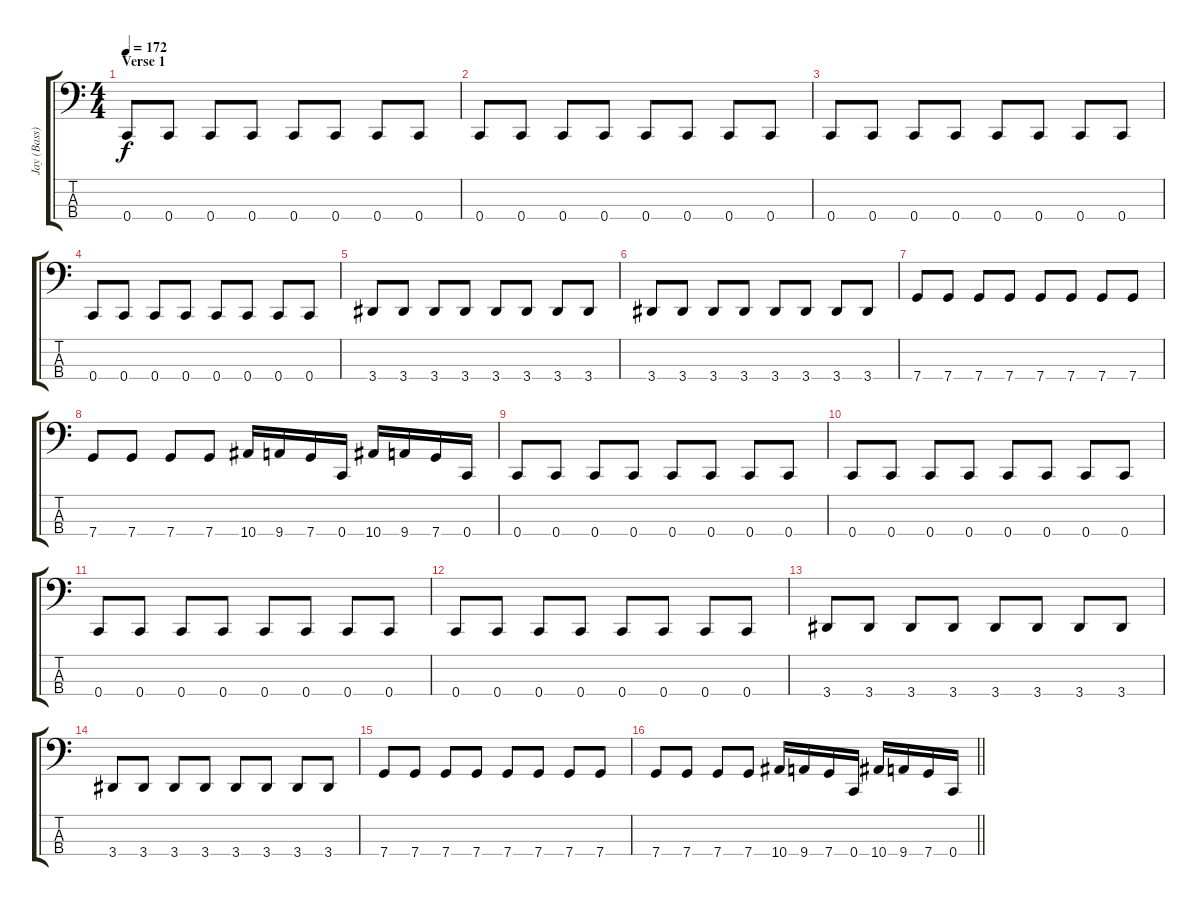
\track ("Jay (Bass)" "Jay (Bass)") {instrument electricbasspick}
\staff {score tabs}
\tuning (F2 C2 G1 C1) {hide}
\ts (4 4)
\section ("" "Verse 1")
\tempo 172
\clef f4
\ks c
0.4.8{dy f} 0.4.8 0.4.8 0.4.8 0.4.8 0.4.8 0.4.8 0.4.8 |
0.4.8 0.4.8 0.4.8 0.4.8 0.4.8 0.4.8 0.4.8 0.4.8 |
0.4.8 0.4.8 0.4.8 0.4.8 0.4.8 0.4.8 0.4.8 0.4.8 |
0.4.8 0.4.8 0.4.8 0.4.8 0.4.8 0.4.8 0.4.8 0.4.8 |
3.4.8 3.4.8 3.4.8 3.4.8 3.4.8 3.4.8 3.4.8 3.4.8 |
3.4.8 3.4.8 3.4.8 3.4.8 3.4.8 3.4.8 3.4.8 3.4.8 |
7.4.8 7.4.8 7.4.8 7.4.8 7.4.8 7.4.8 7.4.8 7.4.8 |
7.4.8 7.4.8 7.4.8 7.4.8 10.4.16 9.4.16 7.4.16 0.4.16 10.4.16 9.4.16 7.4.16 0.4.16 |
0.4.8 0.4.8 0.4.8 0.4.8 0.4.8 0.4.8 0.4.8 0.4.8 |
0.4.8 0.4.8 0.4.8 0.4.8 0.4.8 0.4.8 0.4.8 0.4.8 |
0.4.8 0.4.8 0.4.8 0.4.8 0.4.8 0.4.8 0.4.8 0.4.8 |
0.4.8 0.4.8 0.4.8 0.4.8 0.4.8 0.4.8 0.4.8 0.4.8 |
3.4.8 3.4.8 3.4.8 3.4.8 3.4.8 3.4.8 3.4.8 3.4.8 |
3.4.8 3.4.8 3.4.8 3.4.8 3.4.8 3.4.8 3.4.8 3.4.8 |
7.4.8 7.4.8 7.4.8 7.4.8 7.4.8 7.4.8 7.4.8 7.4.8 |
\barLineRight lightlight
7.4.8 7.4.8 7.4.8 7.4.8 10.4.16 9.4.16 7.4.16 0.4.16 10.4.16 9.4.16 7.4.16 0.4.16
